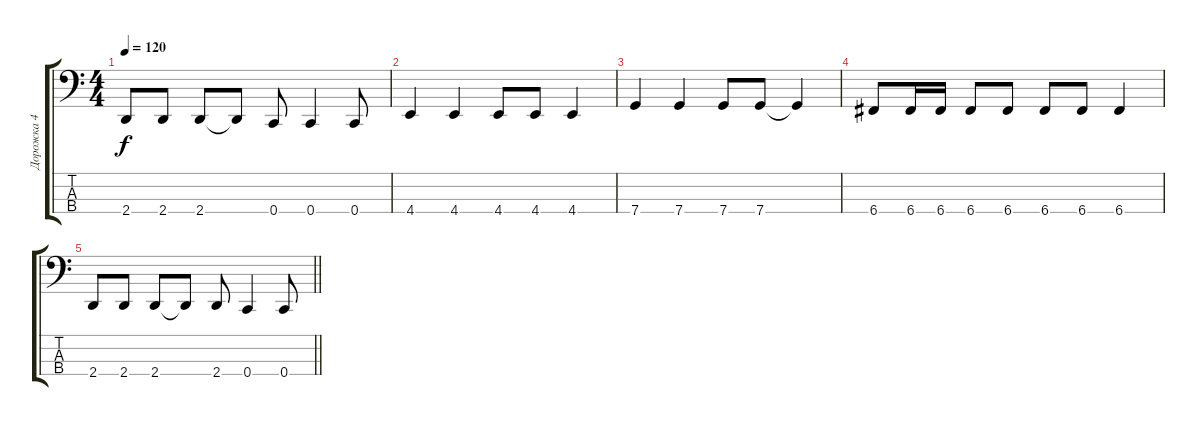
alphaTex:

\track ("Дорожка 4" "Дорожка 4") {instrument electricbassfinger}
\staff {score tabs}
\tuning (F2 C2 G1 C1) {hide}
\ts (4 4)
\tempo 120
\clef f4
\ks c
2.4.8{dy f} 2.4.8 2.4.8 2.4{t}.8 0.4.8 0.4.4 0.4.8 |
4.4.4 4.4.4 4.4.8 4.4.8 4.4.4 |
7.4.4 7.4.4 7.4.8 7.4.8 7.4{t}.4 |
6.4.8 6.4.16 6.4.16 6.4.8 6.4.8 6.4.8 6.4.8 6.4.4 |
\barLineRight lightlight
2.4.8 2.4.8 2.4.8 2.4{t}.8 2.4.8 0.4.4 0.4.8
